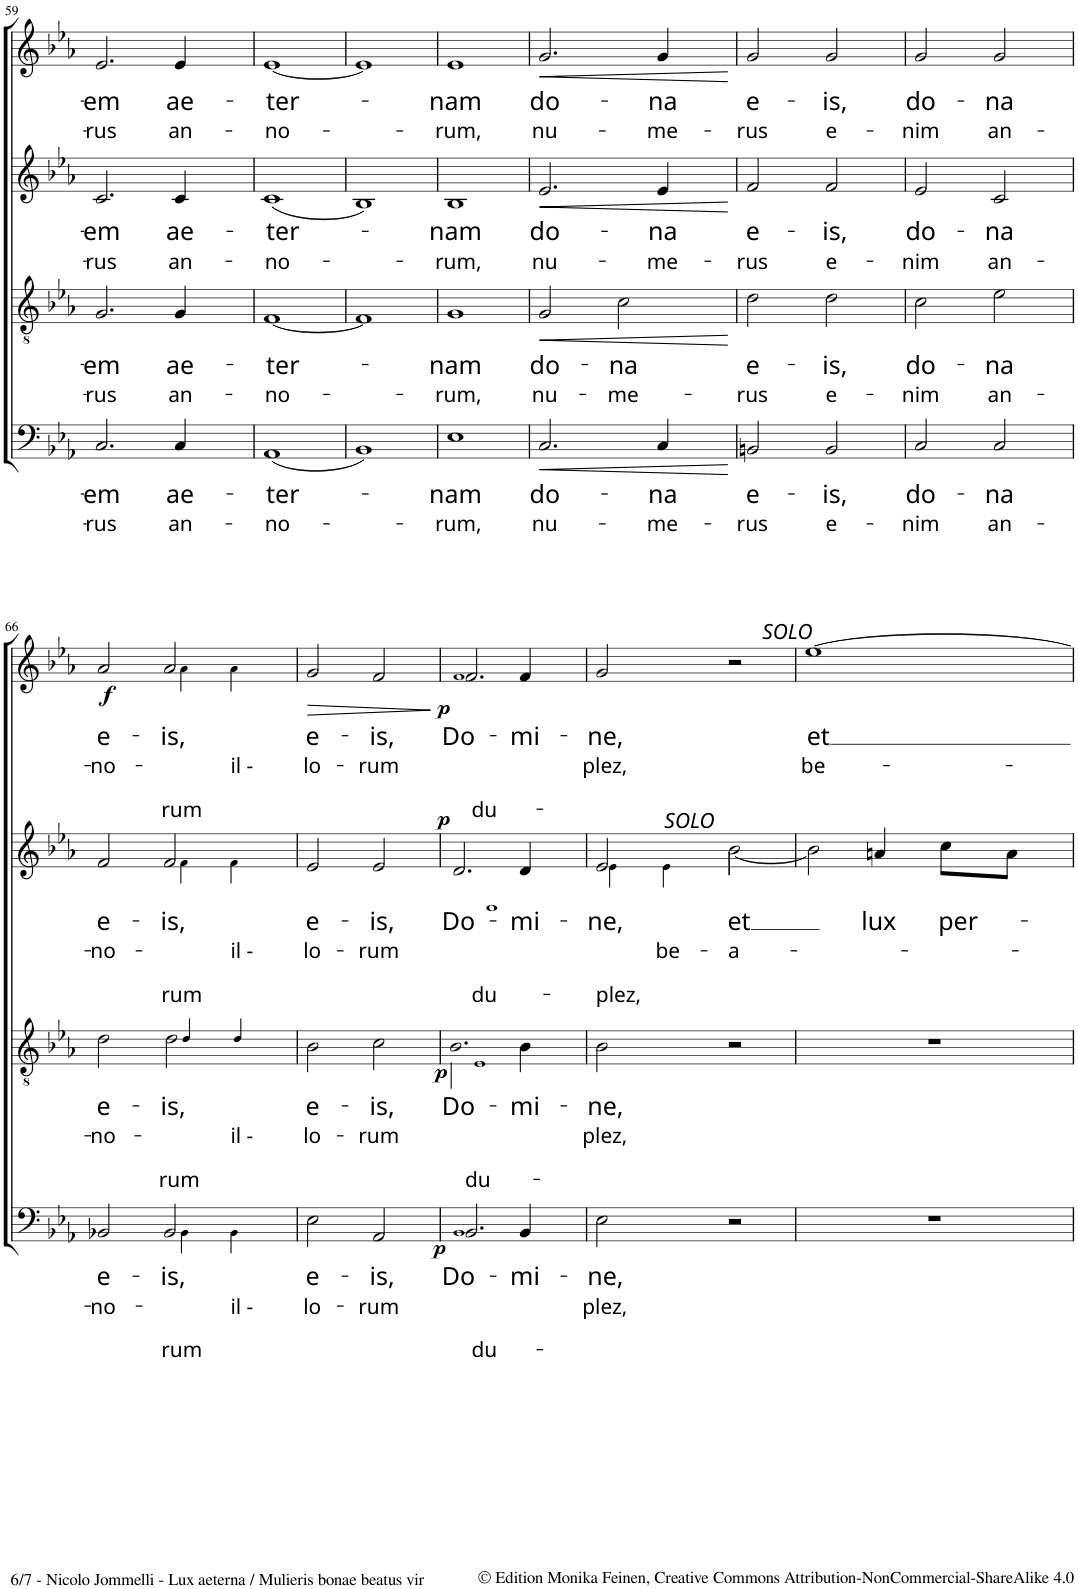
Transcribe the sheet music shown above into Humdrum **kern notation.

**kern	**text	**text	**dynam	**kern	**text	**text	**dynam	**kern	**text	**text	**dynam	**kern	**text	**text	**dynam
*part4	*part4	*part4	*part4	*part3	*part3	*part3	*part3	*part2	*part2	*part2	*part2	*part1	*part1	*part1	*part1
*staff4	*staff4	*staff4	*staff4	*staff3	*staff3	*staff3	*staff3	*staff2	*staff2	*staff2	*staff2	*staff1	*staff1	*staff1	*staff1
*I"BASSO.	*	*	*	*I"TENORE.	*	*	*	*I"ALTO.	*	*	*	*I"CANTO.	*	*	*
!!LO:PB:g=z
*clefF4	*	*	*	*clefGv2	*	*	*	*clefG2	*	*	*	*clefG2	*	*	*
*k[b-e-a-]	*	*	*	*k[b-e-a-]	*	*	*	*k[b-e-a-]	*	*	*	*k[b-e-a-]	*	*	*
*M4/4	*	*	*	*M4/4	*	*	*	*M4/4	*	*	*	*M4/4	*	*	*
*met(c)	*	*	*	*met(c)	*	*	*	*met(c)	*	*	*	*met(c)	*	*	*
=59	=59	=59	=59	=59	=59	=59	=59	=59	=59	=59	=59	=59	=59	=59	=59
!	!LO:LY:b	!LO:LY:b	!	!	!LO:LY:b	!LO:LY:b	!	!	!LO:LY:b	!LO:LY:b	!	!	!LO:LY:b	!LO:LY:b	!
2.C/	-em	-rus	.	2.G/	-em	-rus	.	2.c/	-em	-rus	.	2.e-/	-em	-rus	.
!	!LO:LY:b	!LO:LY:b	!	!	!LO:LY:b	!LO:LY:b	!	!	!LO:LY:b	!LO:LY:b	!	!	!LO:LY:b	!LO:LY:b	!
4C/	ae-	an-	.	4G/	ae-	an-	.	4c/	ae-	an-	.	4e-/	ae-	an-	.
=60	=60	=60	=60	=60	=60	=60	=60	=60	=60	=60	=60	=60	=60	=60	=60
!	!LO:LY:b	!LO:LY:b	!	!	!LO:LY:b	!LO:LY:b	!	!	!LO:LY:b	!LO:LY:b	!	!	!LO:LY:b	!LO:LY:b	!
(1AA-	-ter-	-no-	.	[1F	-ter-	-no-	.	(1c	-ter-	-no-	.	[1e-	-ter-	-no-	.
=61	=61	=61	=61	=61	=61	=61	=61	=61	=61	=61	=61	=61	=61	=61	=61
1BB-)	.	.	.	1F]	.	.	.	1B-)	.	.	.	1e-]	.	.	.
=62	=62	=62	=62	=62	=62	=62	=62	=62	=62	=62	=62	=62	=62	=62	=62
!	!LO:LY:b	!LO:LY:b	!	!	!LO:LY:b	!LO:LY:b	!	!	!LO:LY:b	!LO:LY:b	!	!	!LO:LY:b	!LO:LY:b	!
1E-	-nam	-rum,	.	1G	-nam	-rum,	.	1B-	-nam	-rum,	.	1e-	-nam	-rum,	.
=63	=63	=63	=63	=63	=63	=63	=63	=63	=63	=63	=63	=63	=63	=63	=63
!	!LO:LY:b	!LO:LY:b	!LO:HP:b	!	!LO:LY:b	!LO:LY:b	!LO:HP:b	!	!LO:LY:b	!LO:LY:b	!LO:HP:b	!	!LO:LY:b	!LO:LY:b	!LO:HP:b
2.C/	do-	nu-	<	2G/	do-	nu-	<	2.e-/	do-	nu-	<	2.g/	do-	nu-	<
!	!	!	!	!	!LO:LY:b	!LO:LY:b	!	!	!	!	!	!	!	!	!
.	.	.	.	2c\	-na	-me-	.	.	.	.	.	.	.	.	.
!	!LO:LY:b	!LO:LY:b	!	!	!	!	!	!	!LO:LY:b	!LO:LY:b	!	!	!LO:LY:b	!LO:LY:b	!
4C/	-na	-me-	.	.	.	.	.	4e-/	-na	-me-	.	4g/	-na	-me-	.
.	.	.	[	.	.	.	[	.	.	.	[	.	.	.	[
=64	=64	=64	=64	=64	=64	=64	=64	=64	=64	=64	=64	=64	=64	=64	=64
!	!LO:LY:b	!LO:LY:b	!	!	!LO:LY:b	!LO:LY:b	!	!	!LO:LY:b	!LO:LY:b	!	!	!LO:LY:b	!LO:LY:b	!
2BBn/	e-	-rus	.	2d\	e-	-rus	.	2f/	e-	-rus	.	2g/	e-	-rus	.
!	!LO:LY:b	!LO:LY:b	!	!	!LO:LY:b	!LO:LY:b	!	!	!LO:LY:b	!LO:LY:b	!	!	!LO:LY:b	!LO:LY:b	!
2BB/	-is,	e-	.	2d\	-is,	e-	.	2f/	-is,	e-	.	2g/	-is,	e-	.
=65	=65	=65	=65	=65	=65	=65	=65	=65	=65	=65	=65	=65	=65	=65	=65
!	!LO:LY:b	!LO:LY:b	!	!	!LO:LY:b	!LO:LY:b	!	!	!LO:LY:b	!LO:LY:b	!	!	!LO:LY:b	!LO:LY:b	!
2C/	do-	-nim	.	2c\	do-	-nim	.	2e-/	do-	-nim	.	2g/	do-	-nim	.
!	!LO:LY:b	!LO:LY:b	!	!	!LO:LY:b	!LO:LY:b	!	!	!LO:LY:b	!LO:LY:b	!	!	!LO:LY:b	!LO:LY:b	!
2C/	-na	an-	.	2e-\	-na	an-	.	2c/	-na	an-	.	2g/	-na	an-	.
!!LO:LB:g=z
=66	=66	=66	=66	=66	=66	=66	=66	=66	=66	=66	=66	=66	=66	=66	=66
!	!LO:LY:b	!LO:LY:b	!	!	!LO:LY:b	!LO:LY:b	!	!	!LO:LY:b	!LO:LY:b	!	!	!LO:LY:b	!LO:LY:b	!LO:DY:b
*^	*	*	*	*^	*	*	*	*^	*	*	*	*^	*	*	*
2BB-X/	2ryy	e-	-no-	.	2d\	2ryy	e-	-no-	.	2f/	2ryy	e-	-no-	.	2a-/	2ryy	e-	-no-	f
!	!	!LO:LY:b	!LO:LY:b	!	!	!	!LO:LY:b	!LO:LY:b	!	!	!	!LO:LY:b	!LO:LY:b	!	!	!	!LO:LY:b	!LO:LY:b	!
2BB-/	4BB-!\	-is,	-rum	.	2d\	4d!/	-is,	-rum	.	2f/	4f!\	-is,	-rum	.	2a-/	4a-!\	-is,	-rum	.
!	!	!	!LO:LY:b	!	!	!	!	!LO:LY:b	!	!	!	!	!LO:LY:b	!	!	!	!	!LO:LY:b	!
.	4BB-\	.	il -	.	.	4d!/	.	il -	.	.	4f\	.	il -	.	.	4a-\	.	il -	.
=67	=67	=67	=67	=67	=67	=67	=67	=67	=67	=67	=67	=67	=67	=67	=67	=67	=67	=67	=67
!	!	!LO:LY:b	!LO:LY:b	!	!	!	!LO:LY:b	!LO:LY:b	!	!	!	!LO:LY:b	!LO:LY:b	!	!	!	!LO:LY:b	!LO:LY:b	!LO:HP:b
*v	*v	*	*	*	*	*	*	*	*	*v	*v	*	*	*	*v	*v	*	*	*
*	*	*	*	*v	*v	*	*	*	*	*	*	*	*	*	*	*
2E-\	e-	lo-	.	2B-\	e-	lo-	.	2e-/	e-	lo-	.	2g/	e-	lo-	>
!	!LO:LY:b	!LO:LY:b	!	!	!LO:LY:b	!LO:LY:b	!	!	!LO:LY:b	!LO:LY:b	!	!	!LO:LY:b	!LO:LY:b	!
2AA-/	-is,	-rum	.	2c\	-is,	-rum	.	2e-/	-is,	-rum	.	2f/	-is,	-rum	.
.	.	.	.	.	.	.	.	.	.	.	.	.	.	.	]
=68	=68	=68	=68	=68	=68	=68	=68	=68	=68	=68	=68	=68	=68	=68	=68
!	!LO:LY:b	!LO:LY:b	!LO:DY:b	!	!LO:LY:b	!LO:LY:b	!LO:DY:b	!	!LO:LY:b	!LO:LY:b	!LO:DY:a	!	!LO:LY:b	!LO:LY:b	!LO:DY:b
*^	*	*	*	*^	*	*	*	*^	*	*	*	*^	*	*	*
2.BB-/	1BB-!	Do-	du-	p	2.B-\	1B-!	Do-	du-	p	2.d/	1d!	Do-	du-	p	2.f/	1f!	Do-	du-	p
!	!	!LO:LY:b	!	!	!	!	!LO:LY:b	!	!	!	!	!LO:LY:b	!	!	!	!	!LO:LY:b	!	!
4BB-/	.	-mi-	.	.	4B-\	.	-mi-	.	.	4d/	.	-mi-	.	.	4f/	.	-mi-	.	.
*v	*v	*	*	*	*	*	*	*	*	*	*	*	*	*	*v	*v	*	*	*
*	*	*	*	*v	*v	*	*	*	*	*	*	*	*	*	*	*	*
=69	=69	=69	=69	=69	=69	=69	=69	=69	=69	=69	=69	=69	=69	=69	=69	=69
!	!LO:LY:b	!LO:LY:b	!	!	!LO:LY:b	!LO:LY:b	!	!	!	!LO:LY:b	!LO:LY:b	!	!	!LO:LY:b	!LO:LY:b	!
2E-\	-ne,	-plez,	.	2B-\	-ne,	-plez,	.	2e-/	4e-!\	-ne,	-plez,	.	2g/	-ne,	-plez,	.
!	!	!	!	!	!	!	!	!	!LO:TX:a:i:t=SOLO	!	!	!	!	!	!	!
!	!	!	!	!	!	!	!	!	!	!	!LO:LY:b	!	!	!	!	!
.	.	.	.	.	.	.	.	.	4e-!\	.	be-	.	.	.	.	.
!	!	!	!	!	!	!	!	!	!	!LO:LY:b	!	!	!	!	!	!
!	!	!	!	!	!	!	!	!	!	!	!LO:LY:b	!	!	!	!	!
2r	.	.	.	2r	.	.	.	[2b-\	2b-\	.	-a-	.	2r	.	.	.
=70	=70	=70	=70	=70	=70	=70	=70	=70	=70	=70	=70	=70	=70	=70	=70	=70
!	!	!	!	!	!	!	!	!	!	!	!	!	!LO:TX:a:i:t=SOLO	!	!	!
!	!	!	!	!	!	!	!	!	!	!	!	!	!	!LO:LY:b	!LO:LY:b	!
*	*	*	*	*	*	*	*	*v	*v	*	*	*	*	*	*	*
1r	.	.	.	1r	.	.	.	2b-\]	.	.	.	[1ee-	et	be-	.
!	!	!	!	!	!	!	!	!	!LO:LY:b	!	!	!	!	!	!
.	.	.	.	.	.	.	.	4an/	lux	.	.	.	.	.	.
!	!	!	!	!	!	!	!	!	!LO:LY:b	!	!	!	!	!	!
.	.	.	.	.	.	.	.	8cc\L	per-	.	.	.	.	.	.
.	.	.	.	.	.	.	.	8a\J	.	.	.	.	.	.	.
=	=	=	=	=	=	=	=	=	=	=	=	=	=	=	=
*-	*-	*-	*-	*-	*-	*-	*-	*-	*-	*-	*-	*-	*-	*-	*-
